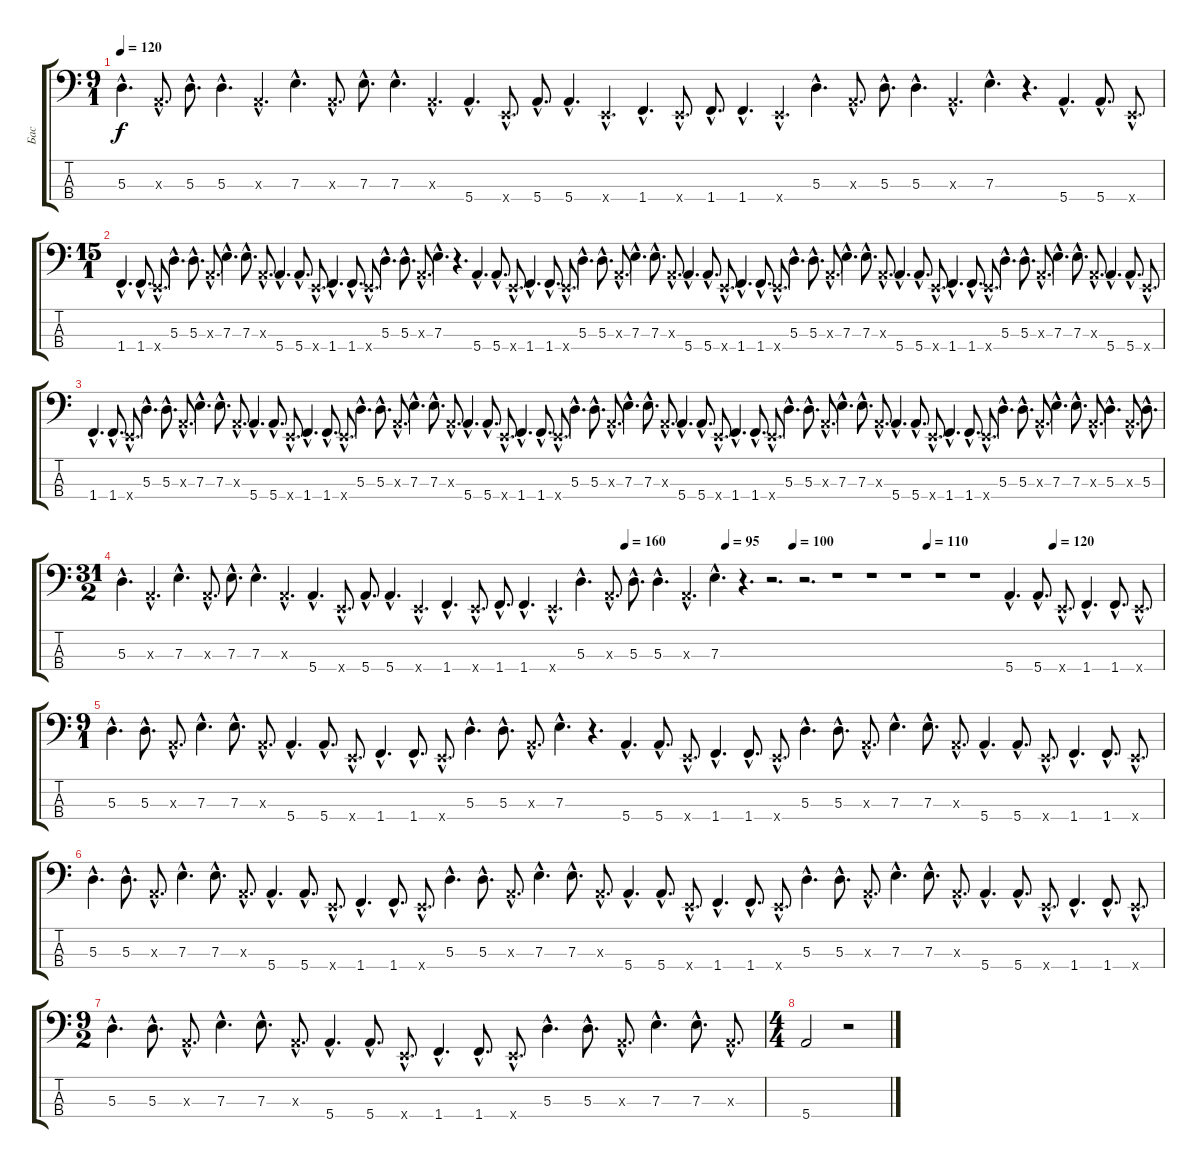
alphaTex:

\track ("Бас" "Бас") {instrument electricbassfinger}
\staff {score tabs}
\tuning (G2 D2 A1 E1) {hide}
\ts (9 1)
\tempo 120
\clef f4
\ks c
5.3{hac}.4{d dy f} 0.3{hac x}.8{d} 5.3{hac}.8{d} 5.3{hac}.4{d} 0.3{hac x}.4{d} 7.3{hac}.4{d} 0.3{hac x}.8{d} 7.3{hac}.8{d} 7.3{hac}.4{d} 0.3{hac x}.4{d} 5.4{hac}.4{d} 0.4{hac x}.8{d} 5.4{hac}.8{d} 5.4{hac}.4{d} 0.4{hac x}.4{d} 1.4{hac}.4{d} 0.4{hac x}.8{d} 1.4{hac}.8{d} 1.4{hac}.4{d} 0.4{hac x}.4{d} 5.3{hac}.4{d} 0.3{hac x}.8{d} 5.3{hac}.8{d} 5.3{hac}.4{d} 0.3{hac x}.4{d} 7.3{hac}.4{d} r.4{d} 5.4{hac}.4{d} 5.4{hac}.8{d} 0.4{hac x}.8{d} |
\ts (15 1)
1.4{hac}.4{d} 1.4{hac}.8{d} 0.4{hac x}.8{d} 5.3{hac}.4{d} 5.3{hac}.8{d} 0.3{hac x}.8{d} 7.3{hac}.4{d} 7.3{hac}.8{d} 0.3{hac x}.8{d} 5.4{hac}.4{d} 5.4{hac}.8{d} 0.4{hac x}.8{d} 1.4{hac}.4{d} 1.4{hac}.8{d} 0.4{hac x}.8{d} 5.3{hac}.4{d} 5.3{hac}.8{d} 0.3{hac x}.8{d} 7.3{hac}.4{d} r.4{d} 5.4{hac}.4{d} 5.4{hac}.8{d} 0.4{hac x}.8{d} 1.4{hac}.4{d} 1.4{hac}.8{d} 0.4{hac x}.8{d} 5.3{hac}.4{d} 5.3{hac}.8{d} 0.3{hac x}.8{d} 7.3{hac}.4{d} 7.3{hac}.8{d} 0.3{hac x}.8{d} 5.4{hac}.4{d} 5.4{hac}.8{d} 0.4{hac x}.8{d} 1.4{hac}.4{d} 1.4{hac}.8{d} 0.4{hac x}.8{d} 5.3{hac}.4{d} 5.3{hac}.8{d} 0.3{hac x}.8{d} 7.3{hac}.4{d} 7.3{hac}.8{d} 0.3{hac x}.8{d} 5.4{hac}.4{d} 5.4{hac}.8{d} 0.4{hac x}.8{d} 1.4{hac}.4{d} 1.4{hac}.8{d} 0.4{hac x}.8{d} 5.3{hac}.4{d} 5.3{hac}.8{d} 0.3{hac x}.8{d} 7.3{hac}.4{d} 7.3{hac}.8{d} 0.3{hac x}.8{d} 5.4{hac}.4{d} 5.4{hac}.8{d} 0.4{hac x}.8{d} |
1.4{hac}.4{d} 1.4{hac}.8{d} 0.4{hac x}.8{d} 5.3{hac}.4{d} 5.3{hac}.8{d} 0.3{hac x}.8{d} 7.3{hac}.4{d} 7.3{hac}.8{d} 0.3{hac x}.8{d} 5.4{hac}.4{d} 5.4{hac}.8{d} 0.4{hac x}.8{d} 1.4{hac}.4{d} 1.4{hac}.8{d} 0.4{hac x}.8{d} 5.3{hac}.4{d} 5.3{hac}.8{d} 0.3{hac x}.8{d} 7.3{hac}.4{d} 7.3{hac}.8{d} 0.3{hac x}.8{d} 5.4{hac}.4{d} 5.4{hac}.8{d} 0.4{hac x}.8{d} 1.4{hac}.4{d} 1.4{hac}.8{d} 0.4{hac x}.8{d} 5.3{hac}.4{d} 5.3{hac}.8{d} 0.3{hac x}.8{d} 7.3{hac}.4{d} 7.3{hac}.8{d} 0.3{hac x}.8{d} 5.4{hac}.4{d} 5.4{hac}.8{d} 0.4{hac x}.8{d} 1.4{hac}.4{d} 1.4{hac}.8{d} 0.4{hac x}.8{d} 5.3{hac}.4{d} 5.3{hac}.8{d} 0.3{hac x}.8{d} 7.3{hac}.4{d} 7.3{hac}.8{d} 0.3{hac x}.8{d} 5.4{hac}.4{d} 5.4{hac}.8{d} 0.4{hac x}.8{d} 1.4{hac}.4{d} 1.4{hac}.8{d} 0.4{hac x}.8{d} 5.3{hac}.4{d} 5.3{hac}.8{d} 0.3{hac x}.8{d} 7.3{hac}.4{d} 7.3{hac}.8{d} 0.3{hac x}.8{d} 5.3{hac}.4{d} 0.3{hac x}.8{d} 5.3{hac}.8{d} |
\ts (31 2)
\tempo (160 0.4838709677419355)
\tempo (95 0.5806451612903226)
\tempo (100 0.6451612903225806)
\tempo (110 0.7741935483870968)
\tempo (120 0.8951612903225806)
5.3{hac}.4{d} 0.3{hac x}.4{d} 7.3{hac}.4{d} 0.3{hac x}.8{d} 7.3{hac}.8{d} 7.3{hac}.4{d} 0.3{hac x}.4{d} 5.4{hac}.4{d} 0.4{hac x}.8{d} 5.4{hac}.8{d} 5.4{hac}.4{d} 0.4{hac x}.4{d} 1.4{hac}.4{d} 0.4{hac x}.8{d} 1.4{hac}.8{d} 1.4{hac}.4{d} 0.4{hac x}.4{d} 5.3{hac}.4{d} 0.3{hac x}.8{d} 5.3{hac}.8{d} 5.3{hac}.4{d} 0.3{hac x}.4{d} 7.3{hac}.4{d} r.4{d} r.2{d} r.2{d} r.1 r.1 r.1 r.1 r.1 5.4{hac}.4{d} 5.4{hac}.8{d} 0.4{hac x}.8{d} 1.4{hac}.4{d} 1.4{hac}.8{d} 0.4{hac x}.8{d} |
\ts (9 1)
5.3{hac}.4{d} 5.3{hac}.8{d} 0.3{hac x}.8{d} 7.3{hac}.4{d} 7.3{hac}.8{d} 0.3{hac x}.8{d} 5.4{hac}.4{d} 5.4{hac}.8{d} 0.4{hac x}.8{d} 1.4{hac}.4{d} 1.4{hac}.8{d} 0.4{hac x}.8{d} 5.3{hac}.4{d} 5.3{hac}.8{d} 0.3{hac x}.8{d} 7.3{hac}.4{d} r.4{d} 5.4{hac}.4{d} 5.4{hac}.8{d} 0.4{hac x}.8{d} 1.4{hac}.4{d} 1.4{hac}.8{d} 0.4{hac x}.8{d} 5.3{hac}.4{d} 5.3{hac}.8{d} 0.3{hac x}.8{d} 7.3{hac}.4{d} 7.3{hac}.8{d} 0.3{hac x}.8{d} 5.4{hac}.4{d} 5.4{hac}.8{d} 0.4{hac x}.8{d} 1.4{hac}.4{d} 1.4{hac}.8{d} 0.4{hac x}.8{d} |
5.3{hac}.4{d} 5.3{hac}.8{d} 0.3{hac x}.8{d} 7.3{hac}.4{d} 7.3{hac}.8{d} 0.3{hac x}.8{d} 5.4{hac}.4{d} 5.4{hac}.8{d} 0.4{hac x}.8{d} 1.4{hac}.4{d} 1.4{hac}.8{d} 0.4{hac x}.8{d} 5.3{hac}.4{d} 5.3{hac}.8{d} 0.3{hac x}.8{d} 7.3{hac}.4{d} 7.3{hac}.8{d} 0.3{hac x}.8{d} 5.4{hac}.4{d} 5.4{hac}.8{d} 0.4{hac x}.8{d} 1.4{hac}.4{d} 1.4{hac}.8{d} 0.4{hac x}.8{d} 5.3{hac}.4{d} 5.3{hac}.8{d} 0.3{hac x}.8{d} 7.3{hac}.4{d} 7.3{hac}.8{d} 0.3{hac x}.8{d} 5.4{hac}.4{d} 5.4{hac}.8{d} 0.4{hac x}.8{d} 1.4{hac}.4{d} 1.4{hac}.8{d} 0.4{hac x}.8{d} |
\ts (9 2)
5.3{hac}.4{d} 5.3{hac}.8{d} 0.3{hac x}.8{d} 7.3{hac}.4{d} 7.3{hac}.8{d} 0.3{hac x}.8{d} 5.4{hac}.4{d} 5.4{hac}.8{d} 0.4{hac x}.8{d} 1.4{hac}.4{d} 1.4{hac}.8{d} 0.4{hac x}.8{d} 5.3{hac}.4{d} 5.3{hac}.8{d} 0.3{hac x}.8{d} 7.3{hac}.4{d} 7.3{hac}.8{d} 0.3{hac x}.8{d} |
\ts (4 4)
5.4.2 r.2
